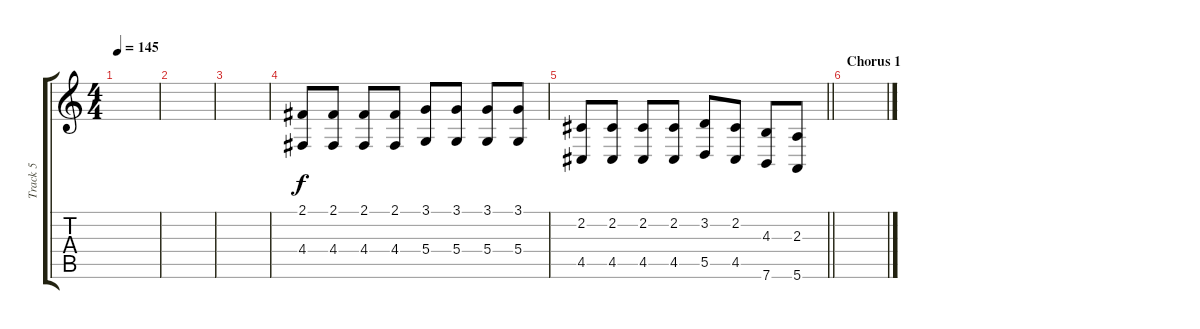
\track ("Track 5" "Track 5") {instrument violin}
\staff {score tabs}
\tuning (E4 B3 G3 D3 A2 E2) {hide}
\ts (4 4)
\tempo 145
\clef g2
\ks c
|
|
|
(2.1 4.4).8 (2.1 4.4).8 (2.1 4.4).8 (2.1 4.4).8 (3.1 5.4).8 (3.1 5.4).8 (3.1 5.4).8 (3.1 5.4).8 |
\barLineRight lightlight
(2.2 4.5).8 (2.2 4.5).8 (2.2 4.5).8 (2.2 4.5).8 (3.2 5.5).8 (2.2 4.5).8 (4.3 7.6).8 (2.3 5.6).8 |
\section ("" "Chorus 1")
